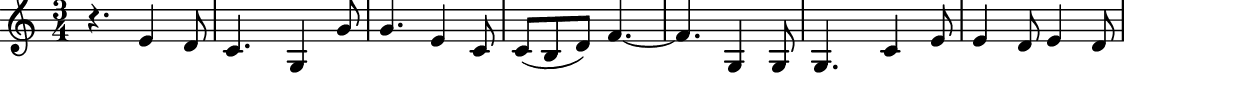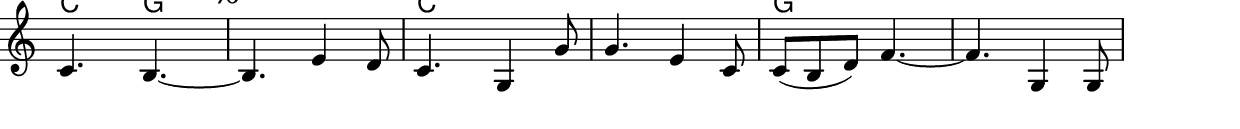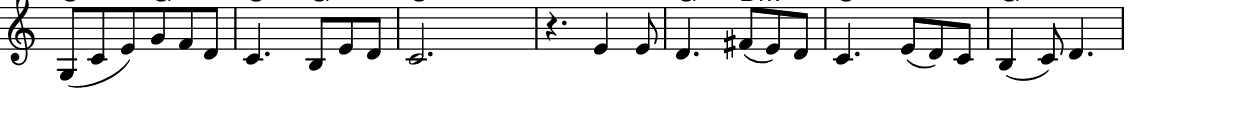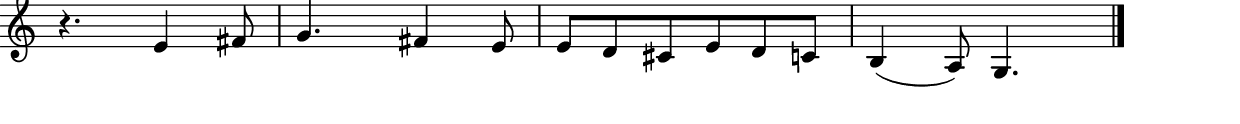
% MusicXML to Lilypond converter by Kovi

szovegAAA = \lyricmode {  "Mint" "a" "fecs" -- "ke," "re" -- "pülj" "mesz" -- "sze" "föld" -- "re," "Szín" -- "a" -- "rany" "szár" -- "nyú" "gon" -- "do" -- "lat," "re" -- "pülj" "el!" "Rég" "nem" -- "lá" -- "tott" "ha" -- "zám" -- "ba" "ke" -- "rülj" -- "el," "Vár" "a" "hőn" "sze" -- "re" -- "tett" "szép" "ott" -- "ho" -- "ni" "táj." "Üd" -- "vö" -- "zöld" "vá" -- "runk" "száz" "ő" -- "si" "tor" -- "nyát" "Nézz" "az" "ál" -- "dott," "az" "egy" -- "kor" "oly" "vi" -- "rág" -- "zó" "völgy" -- "be."  }

% Analyzing...
% 1 parts
% 1 Staff
% forceBassClefActive = 
melody = {
% 81 notes in the part
% 1 voices

\new Staff
\new Voice {
% 81 notes
% 24 mesaures

\override Score.RehearsalMark #'break-visibility = #begin-of-line-invisible
% Measure 1
\clef "treble"
\key c \major
\time 3/4 
r4. e'4 d'8 
% Measure 2
c'4. g4 g'8 
% Measure 3
g'4. e'4 c'8 
% Measure 4
c'8 (b8 d'8 )f'4.~ 
% Measure 5
f'4. g4 g8 
% Measure 6
g4. c'4 e'8 
% Measure 7
e'4 d'8 e'4 d'8 
% Measure 8
c'4. b4.~ 
% Measure 9
\mark \markup { \fontsize #-2 \musicglyph #"scripts.segno" }
b4. e'4 d'8 
% Measure 10
c'4. g4 g'8 
% Measure 11
g'4. e'4 c'8 
% Measure 12
c'8 (b8 d'8 )f'4.~ 
% Measure 13
f'4. g4 g8 
% Measure 14
\break
g8 (c'8 e'8 )g'8 f'8 d'8 
% Measure 15
c'4. b8 e'8 d'8 
% Measure 16
c'2. 
\override Score.RehearsalMark #'self-alignment-X = #RIGHT
\mark \markup{\fontsize #-0.5 {"Fine"}}

% Measure 17
r4. e'4 e'8 
% Measure 18
d'4. fis'8 (e'8 )d'8 
% Measure 19
c'4. e'8 (d'8 )c'8 
% Measure 20
b4 (c'8 )d'4. 
% Measure 21
\break
r4. e'4 fis'8 
% Measure 22
g'4. fis'4 e'8 
% Measure 23
e'8 d'8 cis'8 e'8 d'8 c'8 
% Measure 24
b4 (a8 )g4. \bar "|." 
} % voice
} % melody


harmonies = \chordmode {
% 22 chords
\germanChords
s4 s4 s4 c4 s4 s4 s4 s4 s4 g4 s4 s4 s4 s4 s4 c4 s4 s4 g4 s4 s4 c4 s8 g4 s4 s4 s4 s8 c4 s4 s4 s4 s4 s4 g4 s4 s4 s4 s4 s4 c4 s8 g4 s8 c4 s8 g4 s8 c4 s4 s4 s4 s4 s4 g4 s8 d4:m s8 c4 s4 s4 g4 s4 s4 s4 s4 s4 c4 s4 s4 g4 s8 c4 s8 g4 s8 g4:7 s8
}

\include "../../definitions.ly"
